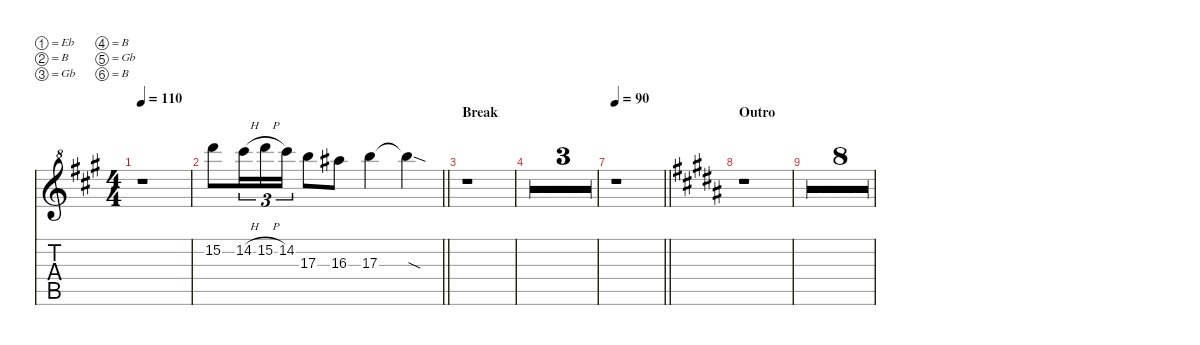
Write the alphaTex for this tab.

\defaultSystemsLayout 4
\hideDynamics
\bracketExtendMode nobrackets
\singleTrackTrackNamePolicy hidden
\multiTrackTrackNamePolicy hidden
\firstSystemTrackNameMode fullname
\firstSystemTrackNameOrientation horizontal
\otherSystemsTrackNameOrientation horizontal
\track ("Pitch Shift (effect)" "E-Gt") {multiBarRest instrument distortionguitar}
\staff {score tabs}
\tuning (Eb5 B4 Gb4 B3 Gb3 B2)
\ts (4 4)
\tempo 110
\clef g2
\ottava 8va
\ks a
r.1{dy mf} |
\barLineRight lightlight
15.2{acc forcenatural}.8{beam merge} 14.2{h acc #}.16{tu (3 2) beam merge} 15.2{h acc forcenatural}.16{tu (3 2) beam merge} 14.2{acc #}.16{tu (3 2)} 17.3{acc forcenatural}.8 16.3{acc #}.8 17.3{acc forcenatural}.4 17.3{sod t acc forcenatural}.4 |
\section ("" "Break")
r.1 |
r.1 |
r.1 |
r.1 |
\tempo 90
\barLineRight lightlight
r.1 |
\section ("" "Outro")
\ks b
r.1 |
r.1 |
r.1 |
r.1 |
r.1 |
r.1 |
r.1 |
r.1 |
r.1
